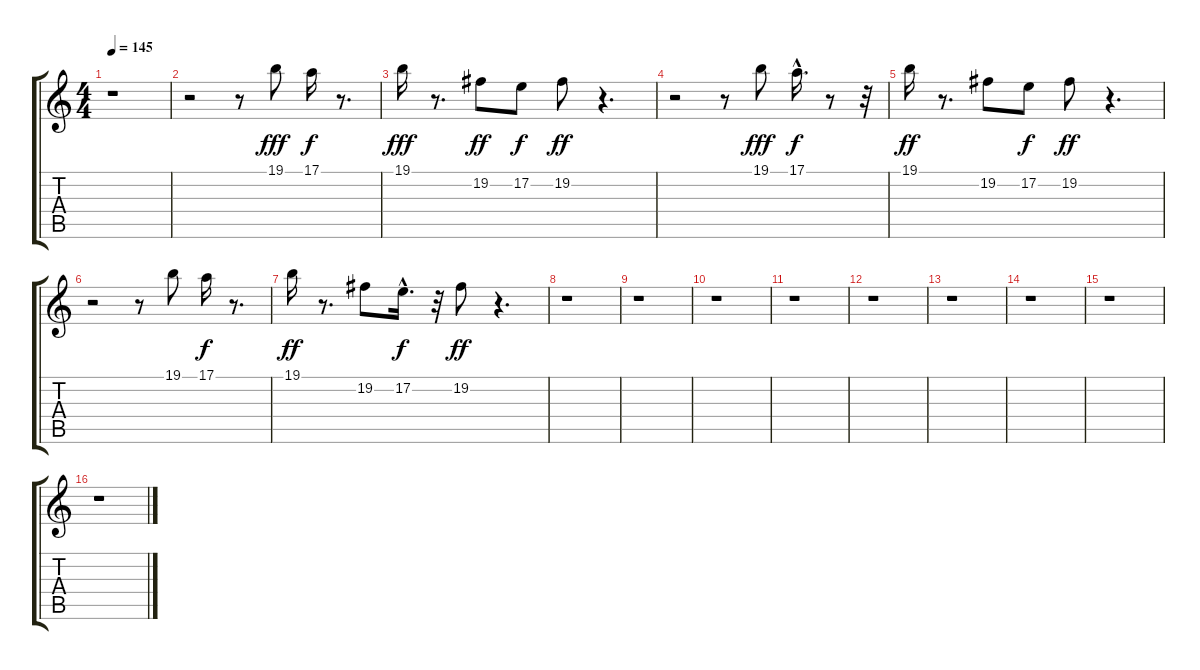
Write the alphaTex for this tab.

\track "" {instrument lead1square}
\staff {score tabs}
\tuning (E4 B3 G3 D3 A2 E2) {hide}
\ts (4 4)
\tempo 145
\clef g2
\ks c
r.1{dy ff} |
r.2 r.8 19.1.8{dy fff} 17.1.16{dy f} r.8{d} |
19.1.16{dy fff} r.8{d} 19.2.8{dy ff} 17.2.8{dy f} 19.2.8{dy ff} r.4{d} |
r.2 r.8 19.1.8{dy fff} 17.1{hac}.16{d dy f} r.8 r.32 |
19.1.16{dy ff} r.8{d} 19.2.8 17.2.8{dy f} 19.2.8{dy ff} r.4{d} |
r.2 r.8 19.1.8 17.1.16{dy f} r.8{d} |
19.1.16{dy ff} r.8{d} 19.2.8 17.2{hac}.16{d dy f} r.32 19.2.8{dy ff} r.4{d} |
r.1 |
r.1 |
r.1 |
r.1 |
r.1 |
r.1 |
r.1 |
r.1 |
r.1
